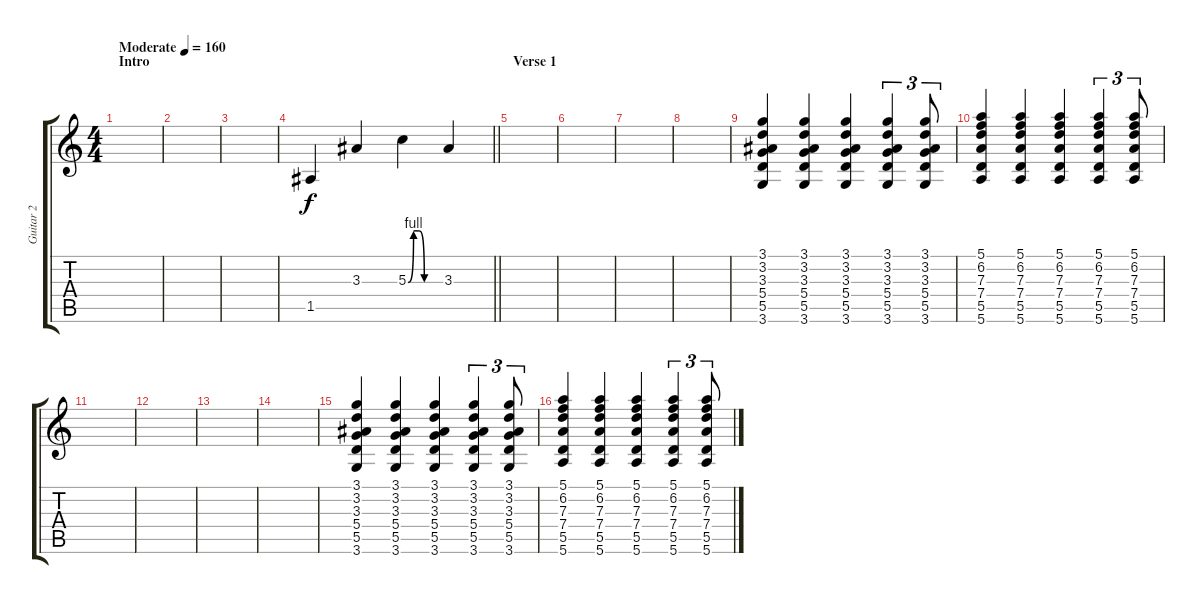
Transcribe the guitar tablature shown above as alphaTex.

\track ("Guitar 2" "Guitar 2") {instrument electricguitarjazz}
\staff {score tabs}
\tuning (E4 B3 G3 D3 A2 E2) {hide}
\ts (4 4)
\section ("" "Intro")
\tempo (160 "Moderate")
\clef g2
\ks c
|
|
|
\barLineRight lightlight
1.5.4{instrument viola} 3.3.4 5.3{be (custom 0 0 10 4 20 4 30 0 60 0)}.4 3.3.4 |
\section ("" "Verse 1")
|
|
|
|
(3.1 3.2 3.3 5.4 5.5 3.6).4{instrument electricguitarjazz} (3.1 3.2 3.3 5.4 5.5 3.6).4 (3.1 3.2 3.3 5.4 5.5 3.6).4 (3.1 3.2 3.3 5.4 5.5 3.6).4{tu (3 2)} (3.1 3.2 3.3 5.4 5.5 3.6).8{tu (3 2)} |
(5.1 6.2 7.3 7.4 5.5 5.6).4 (5.1 6.2 7.3 7.4 5.5 5.6).4 (5.1 6.2 7.3 7.4 5.5 5.6).4 (5.1 6.2 7.3 7.4 5.5 5.6).4{tu (3 2)} (5.1 6.2 7.3 7.4 5.5 5.6).8{tu (3 2)} |
|
|
|
|
(3.1 3.2 3.3 5.4 5.5 3.6).4 (3.1 3.2 3.3 5.4 5.5 3.6).4 (3.1 3.2 3.3 5.4 5.5 3.6).4 (3.1 3.2 3.3 5.4 5.5 3.6).4{tu (3 2)} (3.1 3.2 3.3 5.4 5.5 3.6).8{tu (3 2)} |
(5.1 6.2 7.3 7.4 5.5 5.6).4 (5.1 6.2 7.3 7.4 5.5 5.6).4 (5.1 6.2 7.3 7.4 5.5 5.6).4 (5.1 6.2 7.3 7.4 5.5 5.6).4{tu (3 2)} (5.1 6.2 7.3 7.4 5.5 5.6).8{tu (3 2)}
